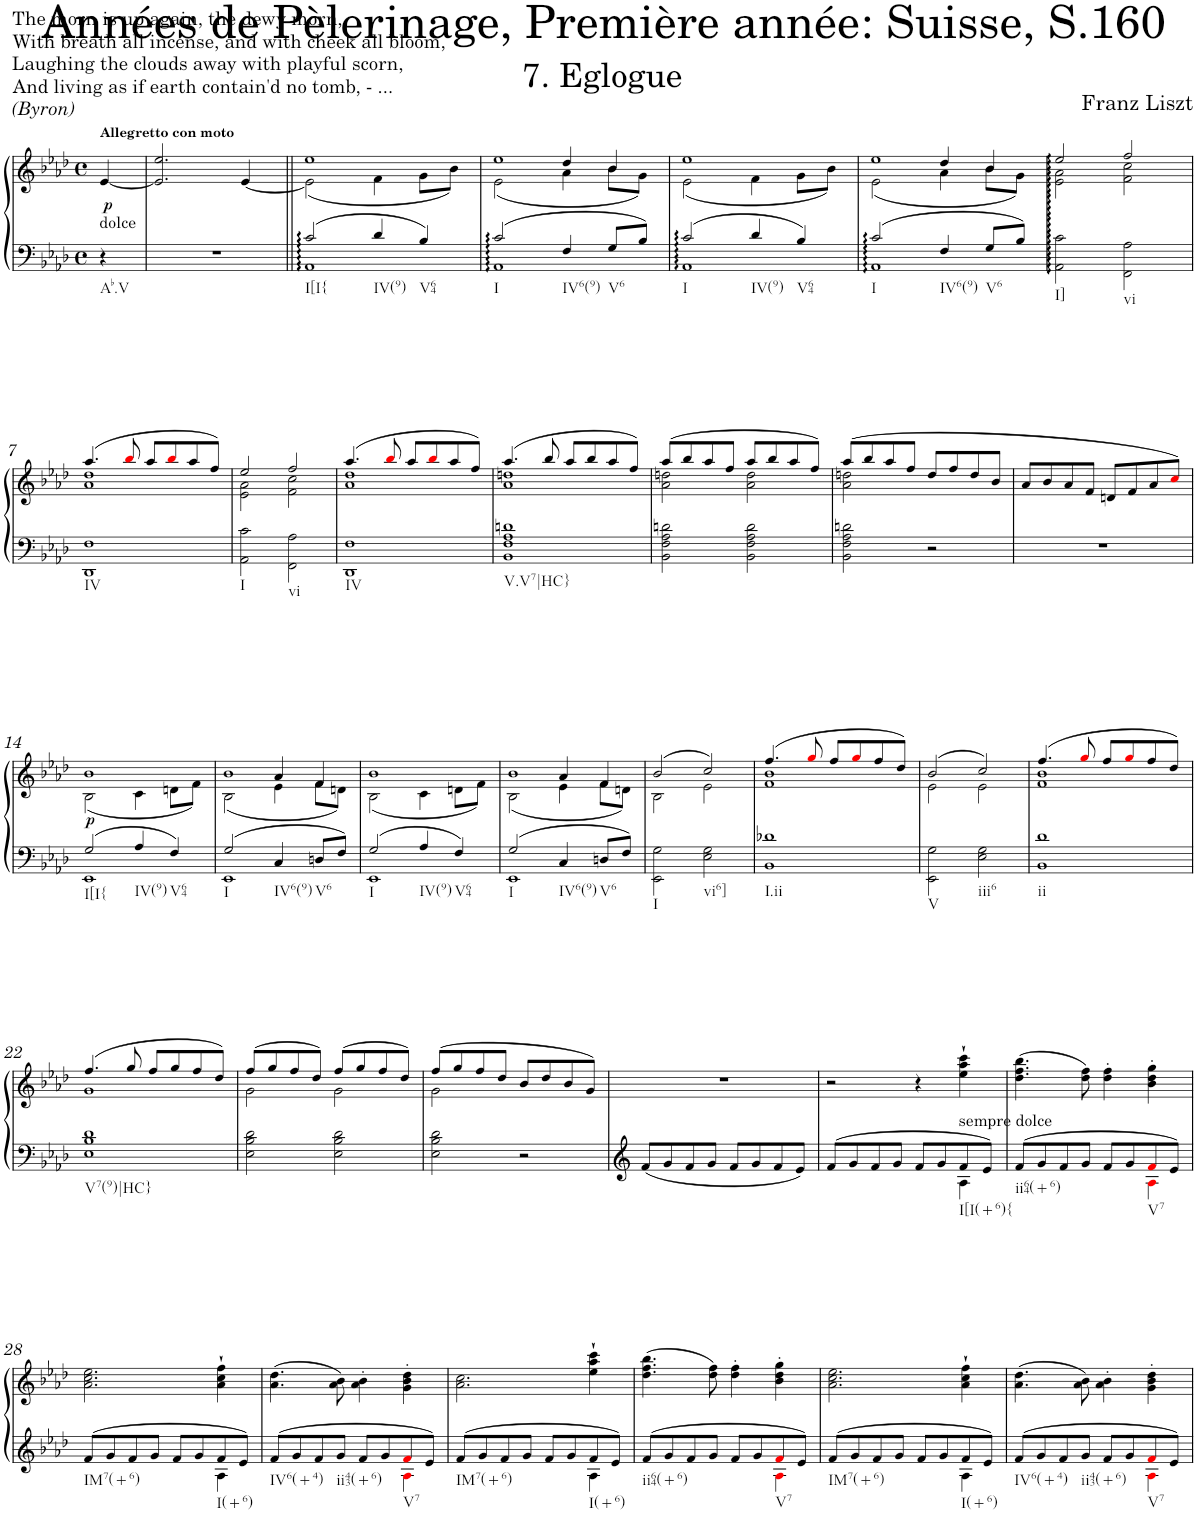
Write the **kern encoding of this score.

**kern	**kern	**dynam
*part1	*part1	*part1
*staff2	*staff1	*staff1/2
*I"Piano	*	*
*I'Pno.	*	*
*clefF4	*clefG2	*
*k[b-e-a-d-]	*k[b-e-a-d-]	*
*M4/4	*M4/4	*
*met(c)	*met(c)	*
=	=	=
!	!LO:TX:b:t=dolce	!
!	!LO:TX:a:B:t=Allegretto con moto	!
!LO:TX:b:t=Ab.V	!	!
!	!	!LO:DY:b
4r	[4e-/	p
=1	=1	=1
1r	2.e-/] 2.ee-/	.
.	[4e-/	.
=2||	=2||	=2||
*^	*^	*
!LO:TX:b:t=I[I{	!	!	!	!
2c/	1AA-	1ee-	(2e-\]	.
!LO:TX:b:t=IV(9)	!	!	!	!
4d-/	.	.	4f\	.
!LO:TX:b:t=V64	!	!	!	!
4B-/	.	.	8g\L	.
.	.	.	8b-\J)	.
=3	=3	=3	=3	=3
*	*	*	*^	*
!LO:TX:b:t=I	!	!	!	!	!
2c/	1AA-	1ee-	(2e-\	2ryy	.
!LO:TX:b:t=IV6(9)	!	!	!	!	!
4F/	.	.	4a-\	4dd-/	.
!LO:TX:b:t=V6	!	!	!	!	!
8G/L	.	.	8b-\L	4b-/	.
8B-/J	.	.	8g\J)	.	.
*	*	*	*v	*v	*
=4	=4	=4	=4	=4
!LO:TX:b:t=I	!	!	!	!
2c/	1AA-	1ee-	(2e-\	.
!LO:TX:b:t=IV(9)	!	!	!	!
4d-/	.	.	4f\	.
!LO:TX:b:t=V64	!	!	!	!
4B-/	.	.	8g\L	.
.	.	.	8b-\J)	.
=5	=5	=5	=5	=5
*	*	*	*^	*
!LO:TX:b:t=I	!	!	!	!	!
2c/	1AA-	1ee-	(2e-\	2ryy	.
!LO:TX:b:t=IV6(9)	!	!	!	!	!
4F/	.	.	4a-\	4dd-/	.
!LO:TX:b:t=V6	!	!	!	!	!
8G/L	.	.	8b-\L	4b-/	.
8B-/J	.	.	8g\J)	.	.
*v	*v	*	*	*	*
*	*	*v	*v	*
=6	=6	=6	=6
!LO:TX:b:t=I]	!	!	!
2AA-\ 2c\	2ee-/	2e-\ 2a-\	.
!LO:TX:b:t=vi	!	!	!
2FF\ 2A-\	2ff/	2f\ 2cc\	.
!!LO:LB:g=z	!!
=7	=7	=7	=7
!LO:TX:b:t=IV	!	!	!
1DD- 1F	(4.aa-/	1a- 1dd-	.
.	8bb-i/	.	.
.	8aa-/L	.	.
.	8bb-i/	.	.
.	8aa-/	.	.
.	8ff/J)	.	.
=8	=8	=8	=8
!LO:TX:b:t=I	!	!	!
2AA-\ 2c\	2ee-/	2e-\ 2a-\	.
!LO:TX:b:t=vi	!	!	!
2FF\ 2A-\	2ff/	2f\ 2cc\	.
=9	=9	=9	=9
!LO:TX:b:t=IV	!	!	!
1DD- 1F	(4.aa-/	1a- 1dd-	.
.	8bb-i/	.	.
.	8aa-/L	.	.
.	8bb-i/	.	.
.	8aa-/	.	.
.	8ff/J)	.	.
=10	=10	=10	=10
!LO:TX:b:t=V.V7|HC}	!	!	!
1BB- 1F 1A- 1dn	(4.aa-/	1a- 1ddn	.
.	8bb-/	.	.
.	8aa-/L	.	.
.	8bb-/	.	.
.	8aa-/	.	.
.	8ff/J)	.	.
=11	=11	=11	=11
2BB-\ 2F\ 2A-\ 2dn\	(8aa-/L	2a-\ 2ddn\	.
.	8bb-/	.	.
.	8aa-/	.	.
.	8ff/J	.	.
2BB-\ 2F\ 2A-\ 2d\	8aa-/L	2a-\ 2dd\	.
.	8bb-/	.	.
.	8aa-/	.	.
.	8ff/J)	.	.
=12	=12	=12	=12
2BB-\ 2F\ 2A-\ 2dn\	(8aa-/L	2a-\ 2ddn\	.
.	8bb-/	.	.
.	8aa-/	.	.
.	8ff/J	.	.
2r	8dd/L	2ryy	.
.	8ff/	.	.
.	8dd/	.	.
.	8b-/J	.	.
*	*v	*v	*
=13	=13	=13
1r	8a-/L	.
.	8b-/	.
.	8a-/	.
.	8f/J	.
.	8dn/L	.
.	8f/	.
.	8a-/	.
.	8cci/J)	.
!!LO:LB:g=z
=14	=14	=14
*^	*^	*
!LO:TX:b:t=I[I{	!	!	!	!
!	!	!	!	!LO:DY:b
2G/	1EE-	1b-	(2B-\	p
!LO:TX:b:t=IV(9)	!	!	!	!
4A-/	.	.	4c\	.
!LO:TX:b:t=V64	!	!	!	!
4F/	.	.	8dn\L	.
.	.	.	8f\J)	.
=15	=15	=15	=15	=15
*	*	*	*^	*
!LO:TX:b:t=I	!	!	!	!	!
2G/	1EE-	1b-	(2B-\	2ryy	.
!LO:TX:b:t=IV6(9)	!	!	!	!	!
4C/	.	.	4e-\	4a-/	.
!LO:TX:b:t=V6	!	!	!	!	!
8Dn/L	.	.	8f\L	4f/	.
8F/J	.	.	8dn\J)	.	.
*	*	*	*v	*v	*
=16	=16	=16	=16	=16
!LO:TX:b:t=I	!	!	!	!
2G/	1EE-	1b-	(2B-\	.
!LO:TX:b:t=IV(9)	!	!	!	!
4A-/	.	.	4c\	.
!LO:TX:b:t=V64	!	!	!	!
4F/	.	.	8dn\L	.
.	.	.	8f\J)	.
=17	=17	=17	=17	=17
*	*	*	*^	*
!LO:TX:b:t=I	!	!	!	!	!
2G/	1EE-	1b-	(2B-\	2ryy	.
!LO:TX:b:t=IV6(9)	!	!	!	!	!
4C/	.	.	4e-\	4a-/	.
!LO:TX:b:t=V6	!	!	!	!	!
8Dn/L	.	.	8f\L	4f/	.
8F/J	.	.	8dn\J)	.	.
*v	*v	*	*	*	*
*	*	*v	*v	*
=18	=18	=18	=18
!LO:TX:b:t=I	!	!	!
2EE-\ 2G\	(2b-/	2B-\	.
!LO:TX:b:t=vi6]	!	!	!
2E-\ 2G\	2cc/)	2e-\	.
=19	=19	=19	=19
!LO:TX:b:t=I.ii	!	!	!
1BB- 1d-X	(4.ff/	1f 1b-	.
.	8ggi/	.	.
.	8ff/L	.	.
.	8ggi/	.	.
.	8ff/	.	.
.	8dd-/J)	.	.
=20	=20	=20	=20
!LO:TX:b:t=V	!	!	!
2EE-\ 2G\	(2b-/	2e-\	.
!LO:TX:b:t=iii6	!	!	!
2E-\ 2G\	2cc/)	2e-\	.
=21	=21	=21	=21
!LO:TX:b:t=ii	!	!	!
1BB- 1d-	(4.ff/	1f 1b-	.
.	8ggi/	.	.
.	8ff/L	.	.
.	8ggi/	.	.
.	8ff/	.	.
.	8dd-/J)	.	.
!!LO:LB:g=z	!!
=22	=22	=22	=22
!LO:TX:b:t=V7(9)|HC}	!	!	!
1E- 1B- 1d-	(4.ff/	1g	.
.	8gg/	.	.
.	8ff/L	.	.
.	8gg/	.	.
.	8ff/	.	.
.	8dd-/J)	.	.
=23	=23	=23	=23
2E-\ 2B-\ 2d-\	(8ff/L	2g\	.
.	8gg/	.	.
.	8ff/	.	.
.	8dd-/J)	.	.
2E-\ 2B-\ 2d-\	(8ff/L	2g\	.
.	8gg/	.	.
.	8ff/	.	.
.	8dd-/J)	.	.
=24	=24	=24	=24
2E-\ 2B-\ 2d-\	(8ff/L	2g\	.
.	8gg/	.	.
.	8ff/	.	.
.	8dd-/J	.	.
2r	8b-/L	2ryy	.
.	8dd-/	.	.
.	8b-/	.	.
.	8g/J)	.	.
*	*v	*v	*
=25	=25	=25
8f/L	1r	.
8g/	.	.
8f/	.	.
8g/J	.	.
8f/L	.	.
8g/	.	.
8f/	.	.
8e-/J	.	.
=26	=26	=26
*^	*	*
8f/L	2.ryy	2r	.
8g/	.	.	.
8f/	.	.	.
8g/J	.	.	.
8f/L	.	4r	.
8g/	.	.	.
!	!	!LO:TX:b:t=sempre dolce	!
!LO:TX:b:t=I[I(+6){	!	!	!
8f/	4A-\	4ee-\` 4aa-\` 4ccc\`	.
8e-/J	.	.	.
=27	=27	=27	=27
!LO:TX:b:t=ii64(+6)	!	!	!
8f/L	2.ryy	(4.dd-\ 4.ff\ 4.bb-\	.
8g/	.	.	.
8f/	.	.	.
8g/J	.	8dd-\ 8ff\)	.
8f/L	.	4dd-\' 4ff\'	.
8g/	.	.	.
!LO:TX:b:t=V7	!	!	!
8fi/	4A-i\	4b-\' 4dd-\' 4gg\'	.
8e-/J	.	.	.
!!LO:LB:g=z
=28	=28	=28	=28
!LO:TX:b:t=IM7(+6)	!	!	!
8f/L	2.ryy	2.a-\ 2.cc\ 2.ee-\	.
8g/	.	.	.
8f/	.	.	.
8g/J	.	.	.
8f/L	.	.	.
8g/	.	.	.
!LO:TX:b:t=I(+6)	!	!	!
8f/	4A-\	4a-\` 4cc\` 4ff\`	.
8e-/J	.	.	.
=29	=29	=29	=29
!LO:TX:b:t=IV6(+4)	!	!	!
8f/L	2.ryy	(4.a-\ 4.dd-\	.
8g/	.	.	.
8f/	.	.	.
!LO:TX:b:t=ii43(+6)	!	!	!
8g/J	.	8a-\ 8b-\)	.
8f/L	.	4a-\' 4b-\'	.
8g/	.	.	.
!LO:TX:b:t=V7	!	!	!
8fi/	4A-i\	4g\' 4b-\' 4dd-\'	.
8e-/J	.	.	.
=30	=30	=30	=30
!LO:TX:b:t=IM7(+6)	!	!	!
8f/L	2.ryy	2.a-\ 2.cc\	.
8g/	.	.	.
8f/	.	.	.
8g/J	.	.	.
8f/L	.	.	.
8g/	.	.	.
!LO:TX:b:t=I(+6)	!	!	!
8f/	4A-\	4ee-\` 4aa-\` 4ccc\`	.
8e-/J	.	.	.
=31	=31	=31	=31
!LO:TX:b:t=ii64(+6)	!	!	!
8f/L	2.ryy	(4.dd-\ 4.ff\ 4.bb-\	.
8g/	.	.	.
8f/	.	.	.
8g/J	.	8dd-\ 8ff\)	.
8f/L	.	4dd-\' 4ff\'	.
8g/	.	.	.
!LO:TX:b:t=V7	!	!	!
8fi/	4A-i\	4b-\' 4dd-\' 4gg\'	.
8e-/J	.	.	.
=32	=32	=32	=32
!LO:TX:b:t=IM7(+6)	!	!	!
8f/L	2.ryy	2.a-\ 2.cc\ 2.ee-\	.
8g/	.	.	.
8f/	.	.	.
8g/J	.	.	.
8f/L	.	.	.
8g/	.	.	.
!LO:TX:b:t=I(+6)	!	!	!
8f/	4A-\	4a-\` 4cc\` 4ff\`	.
8e-/J	.	.	.
=33	=33	=33	=33
!LO:TX:b:t=IV6(+4)	!	!	!
8f/L	2.ryy	(4.a-\ 4.dd-\	.
8g/	.	.	.
8f/	.	.	.
!LO:TX:b:t=ii43(+6)	!	!	!
8g/J	.	8a-\ 8b-\)	.
8f/L	.	4a-\' 4b-\'	.
8g/	.	.	.
!LO:TX:b:t=V7	!	!	!
8fi/	4A-i\	4g\' 4b-\' 4dd-\'	.
8e-/J	.	.	.
*v	*v	*	*
=	=	=
*-	*-	*-
